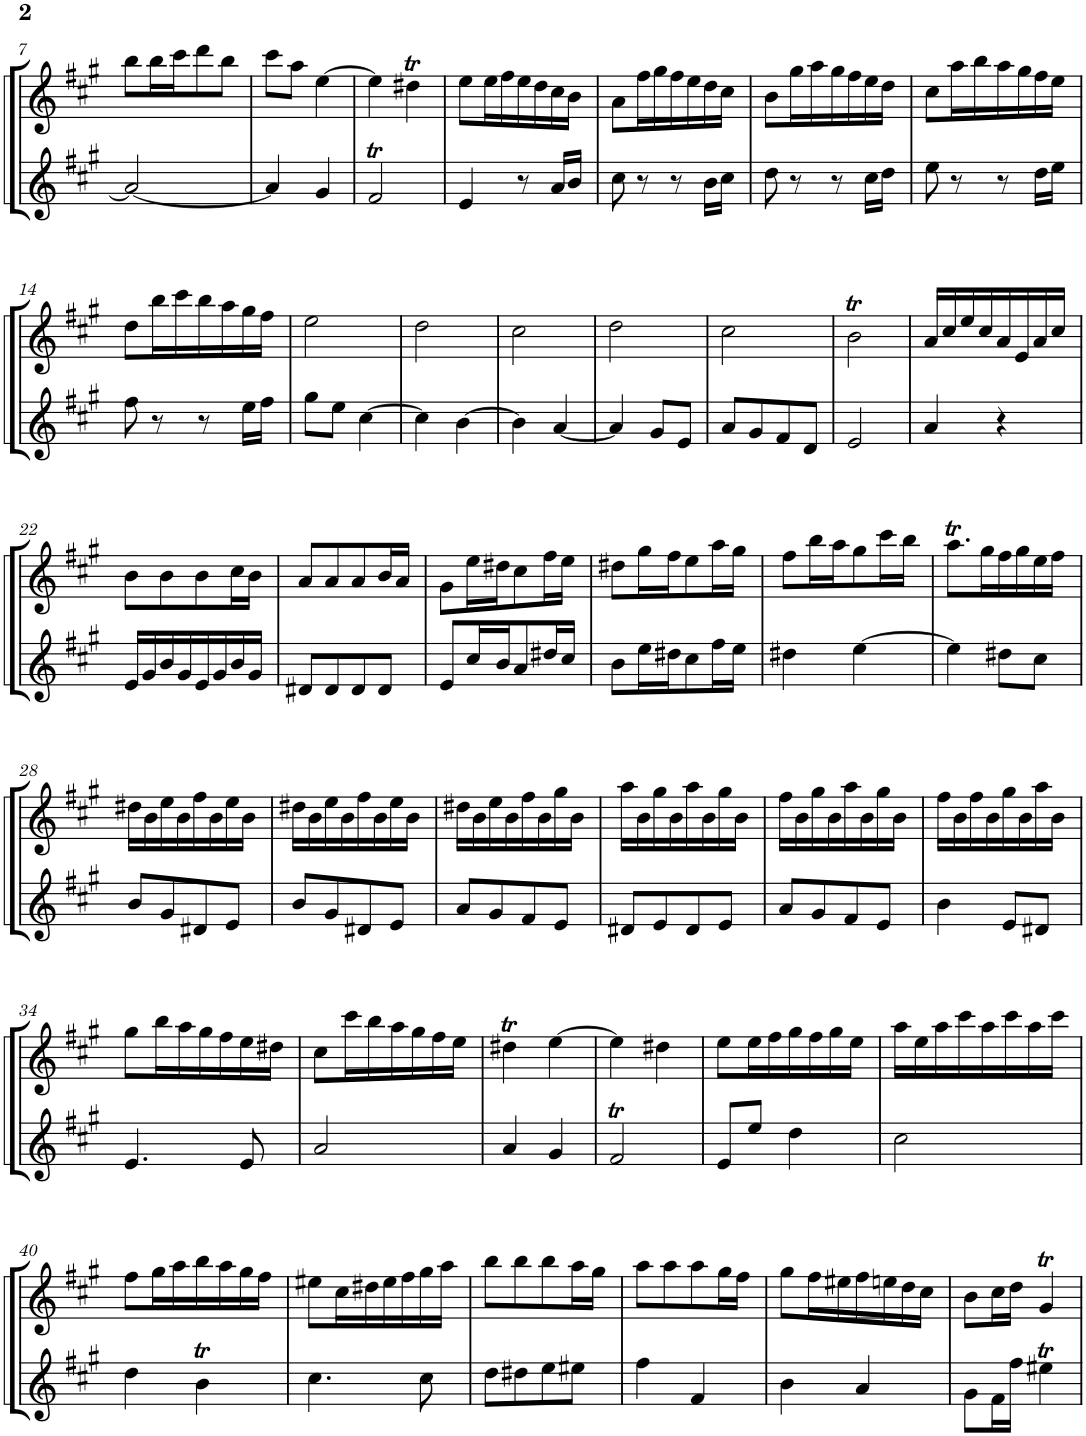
**kern	**kern
*part2	*part1
*staff2	*staff1
*I"Flute 2	*I"Flute 1
*I'Fl	*I'Fl
!!LO:PB:g=z
*clefG2	*clefG2
*k[f#c#g#]	*k[f#c#g#]
*M4/8	*M4/8
=7	=7
2a/_	8bb\L
.	16bb\L
.	16ccc#\J
.	8ddd\
.	8bb\J
=8	=8
4a/]	8ccc#\L
.	8aa\J
4g#/	[4ee\
=9	=9
2f#T/	4ee\]
.	4dd#Xt\
=10	=10
4e/	8ee\L
.	16ee\L
.	16ff#\
8r	16ee\
.	16dd\
16a/LL	16cc#\
16b/JJ	16b\JJ
=11	=11
8cc#\	8a\L
8r	16ff#\L
.	16gg#\
8r	16ff#\
.	16ee\
16b\LL	16dd\
16cc#\JJ	16cc#\JJ
=12	=12
8dd\	8b\L
8r	16gg#\L
.	16aa\
8r	16gg#\
.	16ff#\
16cc#\LL	16ee\
16dd\JJ	16dd\JJ
=13	=13
8ee\	8cc#\L
8r	16aa\L
.	16bb\
8r	16aa\
.	16gg#\
16dd\LL	16ff#\
16ee\JJ	16ee\JJ
!!LO:LB:g=z
=14	=14
8ff#\	8dd\L
8r	16bb\L
.	16ccc#\
8r	16bb\
.	16aa\
16ee\LL	16gg#\
16ff#\JJ	16ff#\JJ
=15	=15
8gg#\L	2ee\
8ee\J	.
[4cc#\	.
=16	=16
4cc#\]	2dd\
[4b\	.
=17	=17
4b\]	2cc#\
[4a/	.
=18	=18
4a/]	2dd\
8g#/L	.
8e/J	.
=19	=19
8a/L	2cc#\
8g#/	.
8f#/	.
8d/J	.
=20	=20
2e/	2bT\
=21	=21
4a/	16a/LL
.	16cc#/
.	16ee/
.	16cc#/
4r	16a/
.	16e/
.	16a/
.	16cc#/JJ
!!LO:LB:g=z
=22	=22
16e/LL	8b\L
16g#/	.
16b/	8b\
16g#/	.
16e/	8b\
16g#/	.
16b/	16cc#\L
16g#/JJ	16b\JJ
=23	=23
8d#X/L	8a/L
8d#/	8a/
8d#/	8a/
8d#/J	16b/L
.	16a/JJ
=24	=24
8e/L	8g#\L
16cc#/L	16ee\L
16b/J	16dd#X\J
8a/	8cc#\
16dd#X/L	16ff#\L
16cc#/JJ	16ee\JJ
=25	=25
8b\L	8dd#X\L
16ee\L	16gg#\L
16dd#X\J	16ff#\J
8cc#\	8ee\
16ff#\L	16aa\L
16ee\JJ	16gg#\JJ
=26	=26
4dd#X\	8ff#\L
.	16bb\L
.	16aa\J
[4ee\	8gg#\
.	16ccc#\L
.	16bb\JJ
=27	=27
4ee\]	8.aaT\L
.	16gg#\L
8dd#X\L	16ff#\
.	16gg#\
8cc#\J	16ee\
.	16ff#\JJ
!!LO:LB:g=z
=28	=28
8b/L	16dd#X\LL
.	16b\
8g#/	16ee\
.	16b\
8d#X/	16ff#\
.	16b\
8e/J	16ee\
.	16b\JJ
=29	=29
8b/L	16dd#X\LL
.	16b\
8g#/	16ee\
.	16b\
8d#X/	16ff#\
.	16b\
8e/J	16ee\
.	16b\JJ
=30	=30
8a/L	16dd#X\LL
.	16b\
8g#/	16ee\
.	16b\
8f#/	16ff#\
.	16b\
8e/J	16gg#\
.	16b\JJ
=31	=31
8d#X/L	16aa\LL
.	16b\
8e/	16gg#\
.	16b\
8d#/	16aa\
.	16b\
8e/J	16gg#\
.	16b\JJ
=32	=32
8a/L	16ff#\LL
.	16b\
8g#/	16gg#\
.	16b\
8f#/	16aa\
.	16b\
8e/J	16gg#\
.	16b\JJ
=33	=33
4b\	16ff#\LL
.	16b\
.	16ff#\
.	16b\
8e/L	16gg#\
.	16b\
8d#X/J	16aa\
.	16b\JJ
!!LO:LB:g=z
=34	=34
4.e/	8gg#\L
.	16bb\L
.	16aa\
.	16gg#\
.	16ff#\
8e/	16ee\
.	16dd#X\JJ
=35	=35
2a/	8cc#\L
.	16ccc#\L
.	16bb\
.	16aa\
.	16gg#\
.	16ff#\
.	16ee\JJ
=36	=36
4a/	4dd#Xt\
4g#/	[4ee\
=37	=37
2f#T/	4ee\]
.	4dd#X\
=38	=38
8e/L	8ee\L
8ee/J	16ee\L
.	16ff#\
4dd\	16gg#\
.	16ff#\
.	16gg#\
.	16ee\JJ
=39	=39
2cc#\	16aa\LL
.	16ee\
.	16aa\
.	16ccc#\
.	16aa\
.	16ccc#\
.	16aa\
.	16ccc#\JJ
!!LO:LB:g=z
=40	=40
4dd\	8ff#\L
.	16gg#\L
.	16aa\
4bT\	16bb\
.	16aa\
.	16gg#\
.	16ff#\JJ
=41	=41
4.cc#\	8ee#X\L
.	16cc#\L
.	16dd#X\
.	16ee#\
.	16ff#\
8cc#\	16gg#\
.	16aa\JJ
=42	=42
8dd\L	8bb\L
8dd#X\	8bb\
8ee\	8bb\
8ee#X\J	16aa\L
.	16gg#\JJ
=43	=43
4ff#\	8aa\L
.	8aa\
4f#/	8aa\
.	16gg#\L
.	16ff#\JJ
=44	=44
4b\	8gg#\L
.	16ff#\L
.	16ee#X\
4a/	16ff#\
.	16een\
.	16dd\
.	16cc#\JJ
=45	=45
8g#\L	8b\L
16f#\L	16cc#\L
16ff#\JJ	16dd\JJ
4ee#Xt\	4g#t/
=	=
*-	*-
